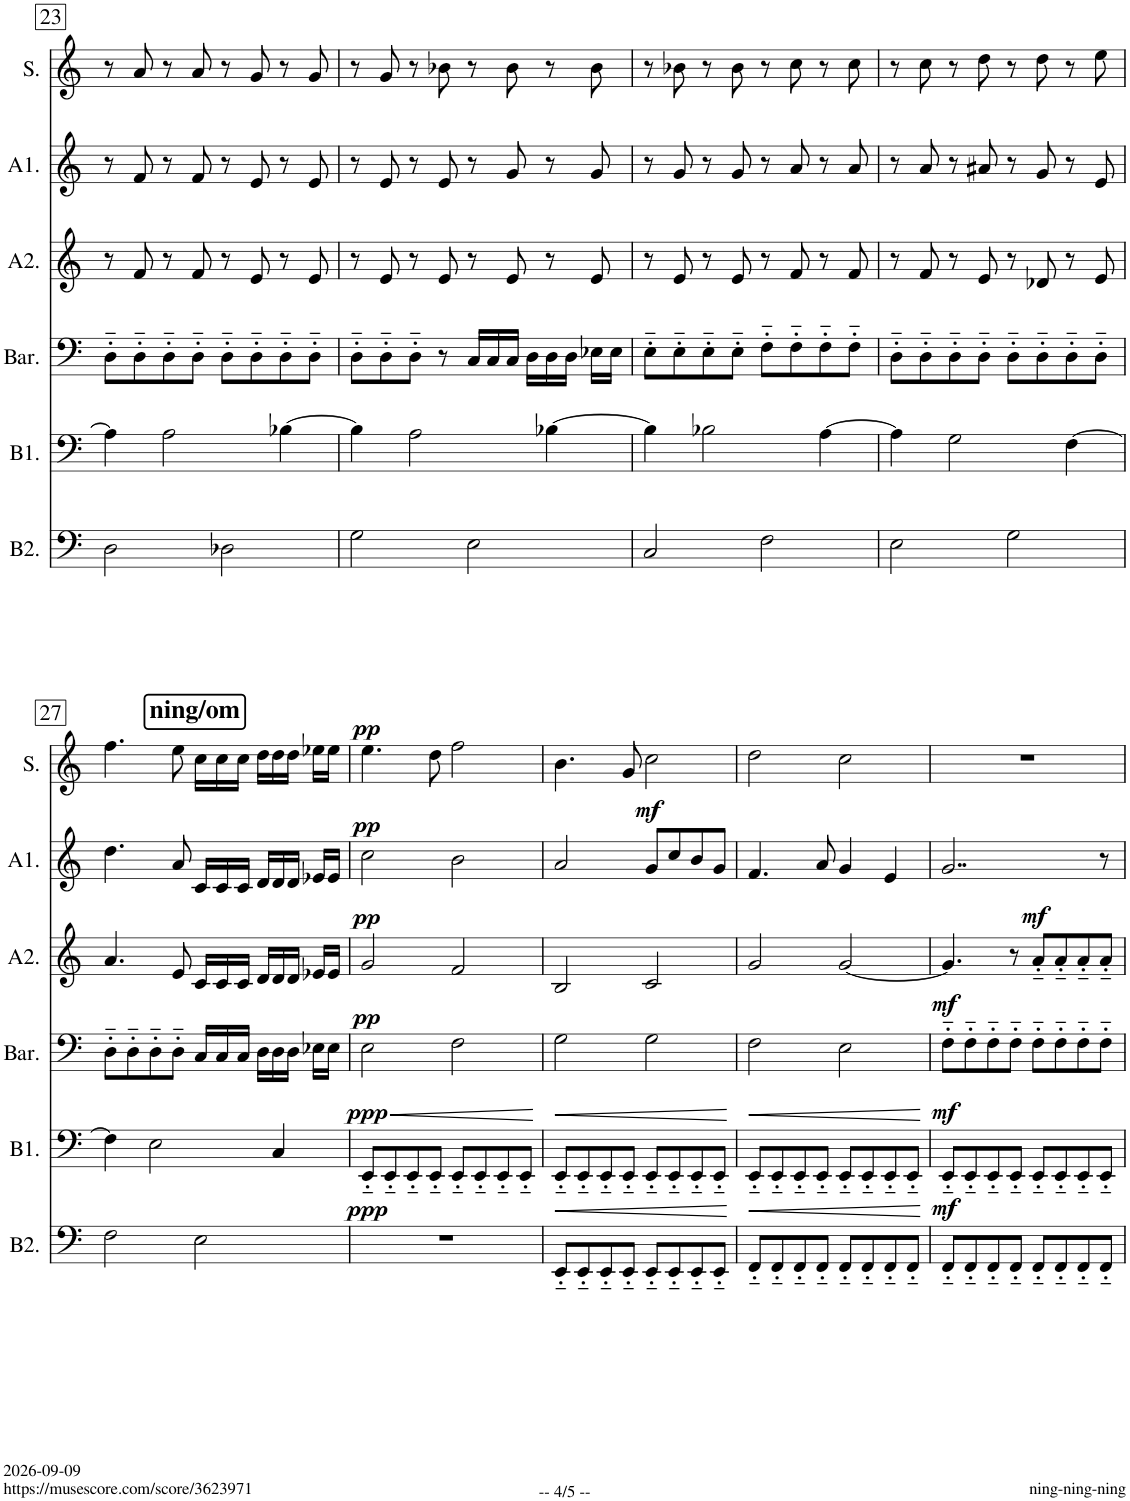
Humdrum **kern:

**kern	**dynam	**kern	**dynam	**kern	**dynam	**kern	**dynam	**kern	**dynam	**kern	**dynam
*part6	*part6	*part5	*part5	*part4	*part4	*part3	*part3	*part2	*part2	*part1	*part1
*staff6	*staff6	*staff5	*staff5	*staff4	*staff4	*staff3	*staff3	*staff2	*staff2	*staff1	*staff1
*I"Bass 2	*	*I"Bass 1	*	*I"Baritone	*	*I"Alto 2	*	*I"Alto 1	*	*I"Soprano	*
*I'B2.	*	*I'B1.	*	*I'Bar.	*	*I'A2.	*	*I'A1.	*	*I'S.	*
!!LO:PB:g=z
*clefF4	*	*clefF4	*	*clefF4	*	*clefG2	*	*clefG2	*	*clefG2	*
*k[]	*	*k[]	*	*k[]	*	*k[]	*	*k[]	*	*k[]	*
*M8/8	*	*M8/8	*	*M8/8	*	*M8/8	*	*M8/8	*	*M8/8	*
=23	=23	=23	=23	=23	=23	=23	=23	=23	=23	=23	=23
2D\	.	4A\]	.	8D'~\L	.	8r	.	8r	.	8r	.
.	.	.	.	8D'~\	.	8f/	.	8f/	.	8a/	.
.	.	2A\	.	8D'~\	.	8r	.	8r	.	8r	.
.	.	.	.	8D'~\J	.	8f/	.	8f/	.	8a/	.
2D-X\	.	.	.	8D'~\L	.	8r	.	8r	.	8r	.
.	.	.	.	8D'~\	.	8e/	.	8e/	.	8g/	.
.	.	[4B-X\	.	8D'~\	.	8r	.	8r	.	8r	.
.	.	.	.	8D'~\J	.	8e/	.	8e/	.	8g/	.
=24	=24	=24	=24	=24	=24	=24	=24	=24	=24	=24	=24
2G\	.	4B-\]	.	8D'~\L	.	8r	.	8r	.	8r	.
.	.	.	.	8D'~\	.	8e/	.	8e/	.	8g/	.
.	.	2A\	.	8D'~\J	.	8r	.	8r	.	8r	.
.	.	.	.	8r	.	8e/	.	8e/	.	8b-X\	.
2E\	.	.	.	16C/LL	.	8r	.	8r	.	8r	.
.	.	.	.	16C/	.	.	.	.	.	.	.
.	.	.	.	16C/JJ	.	8e/	.	8g/	.	8b-\	.
.	.	.	.	16D\LL	.	.	.	.	.	.	.
.	.	[4B-X\	.	16D\	.	8r	.	8r	.	8r	.
.	.	.	.	16D\JJ	.	.	.	.	.	.	.
.	.	.	.	16E-X\LL	.	8e/	.	8g/	.	8b-\	.
.	.	.	.	16E-\JJ	.	.	.	.	.	.	.
=25	=25	=25	=25	=25	=25	=25	=25	=25	=25	=25	=25
2C/	.	4B-\]	.	8E'~\L	.	8r	.	8r	.	8r	.
.	.	.	.	8E'~\	.	8e/	.	8g/	.	8b-X\	.
.	.	2B-X\	.	8E'~\	.	8r	.	8r	.	8r	.
.	.	.	.	8E'~\J	.	8e/	.	8g/	.	8b-\	.
2F\	.	.	.	8F'~\L	.	8r	.	8r	.	8r	.
.	.	.	.	8F'~\	.	8f/	.	8a/	.	8cc\	.
.	.	[4A\	.	8F'~\	.	8r	.	8r	.	8r	.
.	.	.	.	8F'~\J	.	8f/	.	8a/	.	8cc\	.
=26	=26	=26	=26	=26	=26	=26	=26	=26	=26	=26	=26
2E\	.	4A\]	.	8D'~\L	.	8r	.	8r	.	8r	.
.	.	.	.	8D'~\	.	8f/	.	8a/	.	8cc\	.
.	.	2G\	.	8D'~\	.	8r	.	8r	.	8r	.
.	.	.	.	8D'~\J	.	8e/	.	8a#X/	.	8dd\	.
2G\	.	.	.	8D'~\L	.	8r	.	8r	.	8r	.
.	.	.	.	8D'~\	.	8d-X/	.	8g/	.	8dd\	.
.	.	[4F\	.	8D'~\	.	8r	.	8r	.	8r	.
.	.	.	.	8D'~\J	.	8e/	.	8e/	.	8ee\	.
!!LO:LB:g=z
!!LO:REH:place=s1:a:B:cj:fs=14:t=ning/om:qo=2
=27	=27	=27	=27	=27	=27	=27	=27	=27	=27	=27	=27
2F\	.	4F\]	.	8D'~\L	.	4.a/	.	4.dd\	.	4.ff\	.
.	.	.	.	8D'~\	.	.	.	.	.	.	.
.	.	2E\	.	8D'~\	.	.	.	.	.	.	.
.	.	.	.	8D'~\J	.	8e/	.	8a/	.	8ee\	.
2E\	.	.	.	16C/LL	.	16c/LL	.	16c/LL	.	16cc\LL	.
.	.	.	.	16C/	.	16c/	.	16c/	.	16cc\	.
.	.	.	.	16C/JJ	.	16c/JJ	.	16c/JJ	.	16cc\JJ	.
.	.	.	.	16D\LL	.	16d/LL	.	16d/LL	.	16dd\LL	.
.	.	4C/	.	16D\	.	16d/	.	16d/	.	16dd\	.
.	.	.	.	16D\JJ	.	16d/JJ	.	16d/JJ	.	16dd\JJ	.
.	.	.	.	16E-X\LL	.	16e-X/LL	.	16e-X/LL	.	16ee-X\LL	.
.	.	.	.	16E-\JJ	.	16e-/JJ	.	16e-/JJ	.	16ee-\JJ	.
=28	=28	=28	=28	=28	=28	=28	=28	=28	=28	=28	=28
!	!LO:DY:a	!	!LO:HP:b	!	!	!	!	!	!	!	!
!	!	!	!LO:DY:n=1:a	!	!LO:DY:a	!	!LO:DY:a	!	!LO:DY:a	!	!LO:DY:a
1r	ppp	8EE'~/L	< ppp	2E\	pp	2g/	pp	2cc\	pp	4.ee\	pp
.	.	8EE'~/	.	.	.	.	.	.	.	.	.
.	.	8EE'~/	.	.	.	.	.	.	.	.	.
.	.	8EE'~/J	.	.	.	.	.	.	.	8dd\	.
.	.	8EE'~/L	.	2F\	.	2f/	.	2b\	.	2ff\	.
.	.	8EE'~/	.	.	.	.	.	.	.	.	.
.	.	8EE'~/	.	.	.	.	.	.	.	.	.
.	.	8EE'~/J	.	.	.	.	.	.	.	.	.
.	.	.	[	.	.	.	.	.	.	.	.
=29	=29	=29	=29	=29	=29	=29	=29	=29	=29	=29	=29
!	!LO:HP:b	!	!LO:HP:b	!	!	!	!	!	!	!	!
8EE'~/L	<	8EE'~/L	<	2G\	.	2B/	.	2a/	.	4.b\	.
8EE'~/	.	8EE'~/	.	.	.	.	.	.	.	.	.
8EE'~/	.	8EE'~/	.	.	.	.	.	.	.	.	.
8EE'~/J	.	8EE'~/J	.	.	.	.	.	.	.	8g/	.
!	!	!	!	!	!	!	!	!	!LO:DY:a	!	!
8EE'~/L	.	8EE'~/L	.	2G\	.	2c/	.	8g/L	mf	2cc\	.
8EE'~/	.	8EE'~/	.	.	.	.	.	8cc/	.	.	.
8EE'~/	.	8EE'~/	.	.	.	.	.	8b/	.	.	.
8EE'~/J	.	8EE'~/J	.	.	.	.	.	8g/J	.	.	.
.	[	.	[	.	.	.	.	.	.	.	.
=30	=30	=30	=30	=30	=30	=30	=30	=30	=30	=30	=30
!	!LO:HP:b	!	!LO:HP:b	!	!	!	!	!	!	!	!
8FF'~/L	<	8EE'~/L	<	2F\	.	2g/	.	4.f/	.	2dd\	.
8FF'~/	.	8EE'~/	.	.	.	.	.	.	.	.	.
8FF'~/	.	8EE'~/	.	.	.	.	.	.	.	.	.
8FF'~/J	.	8EE'~/J	.	.	.	.	.	8a/	.	.	.
8FF'~/L	.	8EE'~/L	.	2E\	.	[2g/	.	4g/	.	2cc\	.
8FF'~/	.	8EE'~/	.	.	.	.	.	.	.	.	.
8FF'~/	.	8EE'~/	.	.	.	.	.	4e/	.	.	.
8FF'~/J	.	8EE'~/J	.	.	.	.	.	.	.	.	.
.	[	.	[	.	.	.	.	.	.	.	.
=31	=31	=31	=31	=31	=31	=31	=31	=31	=31	=31	=31
!	!LO:DY:a	!	!LO:DY:a	!	!LO:DY:a	!	!	!	!	!	!
8FF'~/L	mf	8EE'~/L	mf	8F'~\L	mf	4.g/]	.	2..g/	.	1r	.
8FF'~/	.	8EE'~/	.	8F'~\	.	.	.	.	.	.	.
8FF'~/	.	8EE'~/	.	8F'~\	.	.	.	.	.	.	.
8FF'~/J	.	8EE'~/J	.	8F'~\J	.	8r	.	.	.	.	.
!	!	!	!	!	!	!	!LO:DY:a	!	!	!	!
8FF'~/L	.	8EE'~/L	.	8F'~\L	.	8a'~/L	mf	.	.	.	.
8FF'~/	.	8EE'~/	.	8F'~\	.	8a'~/	.	.	.	.	.
8FF'~/	.	8EE'~/	.	8F'~\	.	8a'~/	.	.	.	.	.
8FF'~/J	.	8EE'~/J	.	8F'~\J	.	8a'~/J	.	8r	.	.	.
=	=	=	=	=	=	=	=	=	=	=	=
*-	*-	*-	*-	*-	*-	*-	*-	*-	*-	*-	*-
